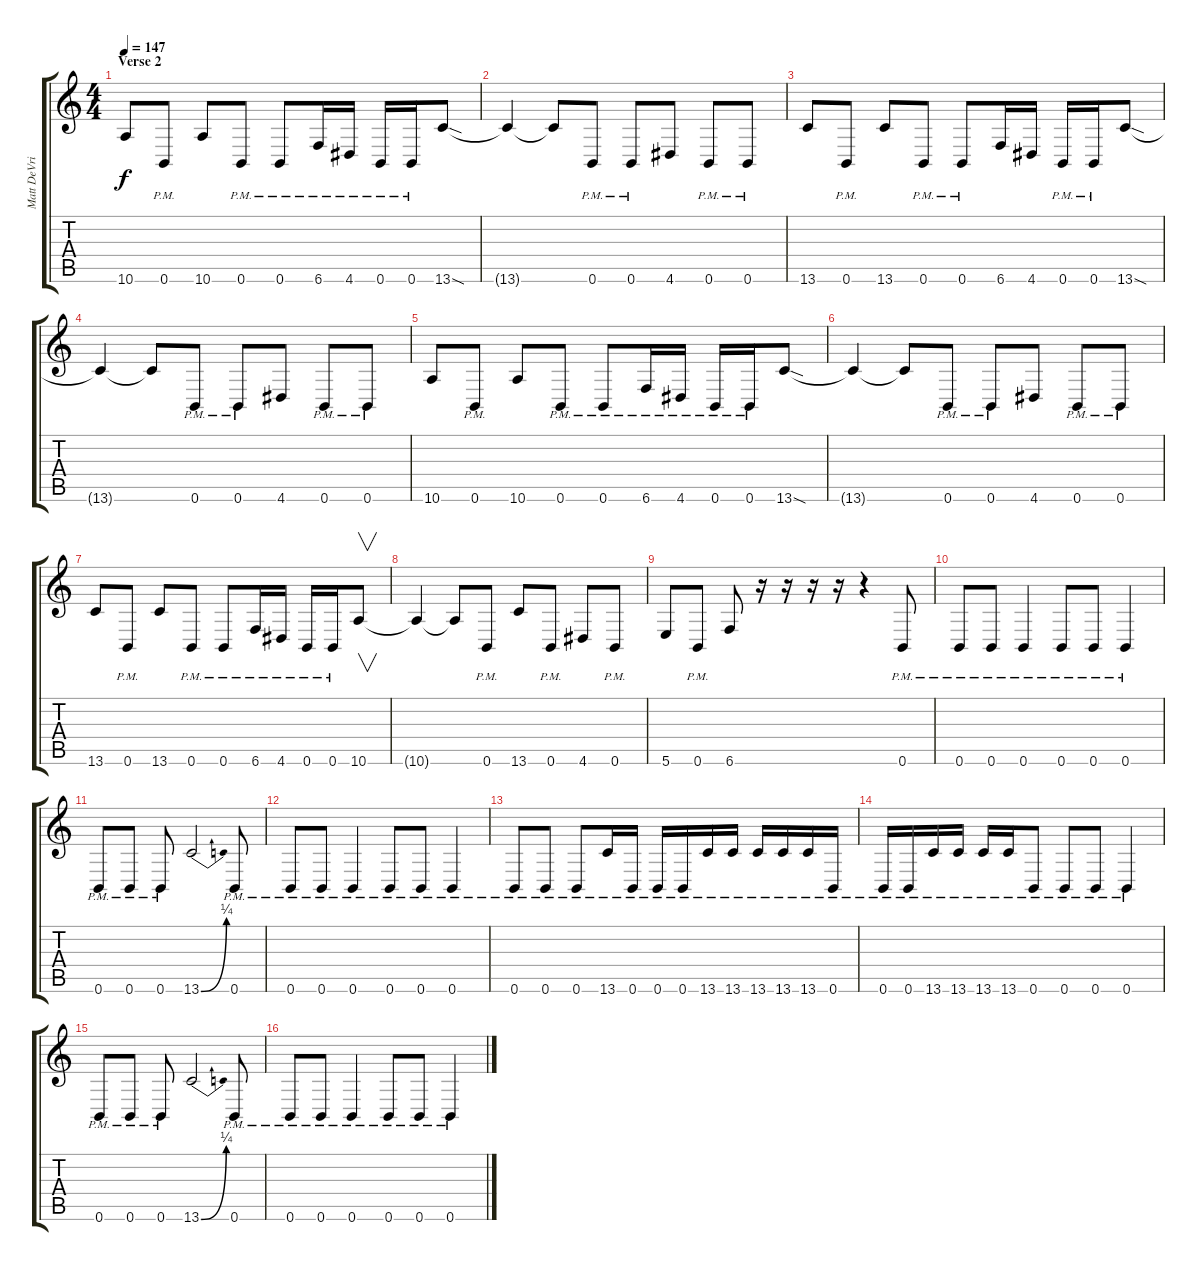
\track ("Matt DeVries" "Matt DeVri") {instrument distortionguitar}
\staff {score tabs}
\tuning (Db4 Ab3 E3 B2 Gb2 B1) {hide}
\ts (4 4)
\section ("" "Verse 2")
\tempo 147
\clef g2
\ks c
10.6.8{dy f} 0.6{pm}.8 10.6.8 0.6{pm}.8 0.6{pm}.8 6.6{pm}.16 4.6{pm}.16 0.6{pm}.16 0.6{pm}.16 13.6{sod}.8 |
13.6{t}.4 13.6{t}.8 0.6{pm}.8 0.6{pm}.8 4.6.8 0.6{pm}.8 0.6{pm}.8 |
13.6.8 0.6{pm}.8 13.6.8 0.6{pm}.8 0.6{pm}.8 6.6.16 4.6.16 0.6{pm}.16 0.6{pm}.16 13.6{sod}.8 |
13.6{t}.4 13.6{t}.8 0.6{pm}.8 0.6{pm}.8 4.6.8 0.6{pm}.8 0.6{pm}.8 |
10.6.8 0.6{pm}.8 10.6.8 0.6{pm}.8 0.6{pm}.8 6.6{pm}.16 4.6{pm}.16 0.6{pm}.16 0.6{pm}.16 13.6{sod}.8 |
13.6{t}.4 13.6{t}.8 0.6{pm}.8 0.6{pm}.8 4.6.8 0.6{pm}.8 0.6{pm}.8 |
13.6.8 0.6{pm}.8 13.6.8 0.6{pm}.8 0.6{pm}.8 6.6{pm}.16 4.6{pm}.16 0.6{pm}.16 0.6{pm}.16 10.6.8{v} |
10.6{t}.4 10.6{t}.8 0.6{pm}.8 13.6.8 0.6{pm}.8 4.6.8 0.6{pm}.8 |
5.6.8 0.6{pm}.8 6.6.8 r.16 r.16 r.16 r.16 r.4 0.6{pm}.8 |
0.6{pm}.8 0.6{pm}.8 0.6{pm}.4 0.6{pm}.8 0.6{pm}.8 0.6{pm}.4 |
0.6{pm}.8 0.6{pm}.8 0.6{pm}.8 13.6{be (bend 0 0 60 1)}.2 0.6{pm}.8 |
0.6{pm}.8 0.6{pm}.8 0.6{pm}.4 0.6{pm}.8 0.6{pm}.8 0.6{pm}.4 |
0.6{pm}.8 0.6{pm}.8 0.6{pm}.8 13.6{pm}.16 0.6{pm}.16 0.6{pm}.16 0.6{pm}.16 13.6{pm}.16 13.6{pm}.16 13.6{pm}.16 13.6{pm}.16 13.6{pm}.16 0.6{pm}.16 |
0.6{pm}.16 0.6{pm}.16 13.6{pm}.16 13.6{pm}.16 13.6{pm}.16 13.6{pm}.16 0.6{pm}.8 0.6{pm}.8 0.6{pm}.8 0.6{pm}.4 |
0.6{pm}.8 0.6{pm}.8 0.6{pm}.8 13.6{be (bend 0 0 60 1)}.2 0.6{pm}.8 |
0.6{pm}.8 0.6{pm}.8 0.6{pm}.4 0.6{pm}.8 0.6{pm}.8 0.6{pm}.4
